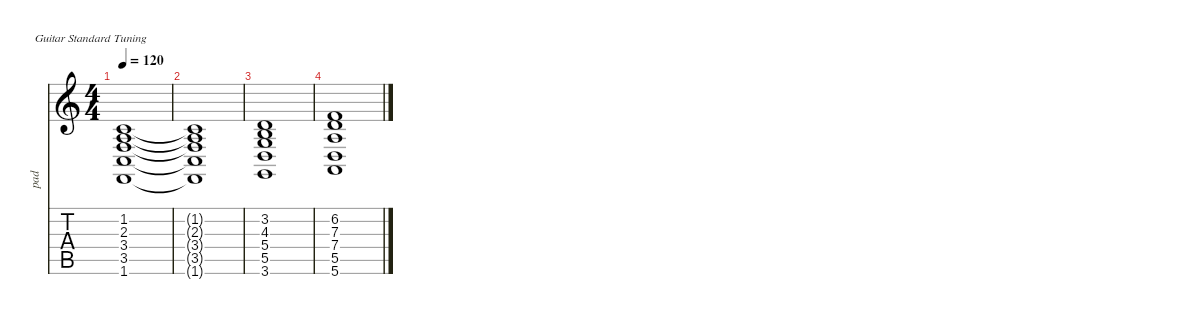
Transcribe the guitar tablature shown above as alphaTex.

\defaultSystemsLayout 4
\hideDynamics
\bracketExtendMode nobrackets
\track ("Pad" "pad") {instrument pad2warm}
\staff {score tabs}
\tuning (E4 B3 G3 D3 A2 E2)
\ts (4 4)
\tempo 120
\clef g2
\ks c
(1.6 3.5 3.4 2.3 1.2).1{dy mf beam Up} |
(2.3{t} 3.4{t} 3.5{t} 1.6{t} 1.2{t}).1{beam Up} |
(5.5 5.4 4.3 3.2 3.6).1{beam Up} |
(6.2 7.3 7.4 5.5 5.6).1{beam Up}
